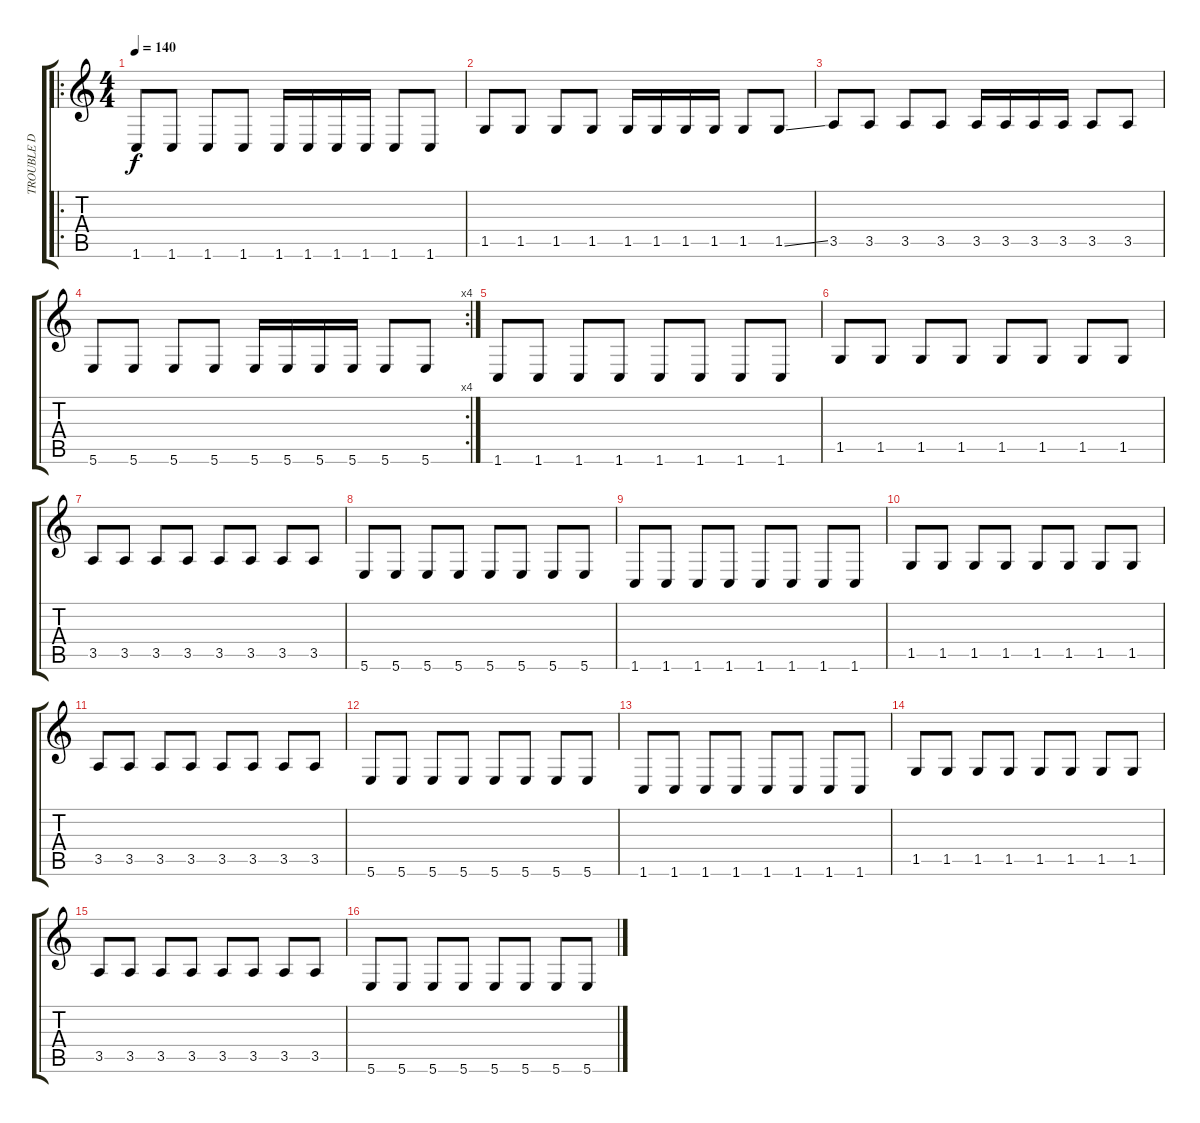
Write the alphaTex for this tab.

\track ("TROUBLE D" "TROUBLE D") {instrument electricbassfinger}
\staff {score tabs}
\tuning (Db4 Ab3 E3 B2 Gb2 B1) {hide}
\ro
\ts (4 4)
\tempo 140
\clef g2
\ks c
1.6.8{dy f} 1.6.8 1.6.8 1.6.8 1.6.16 1.6.16 1.6.16 1.6.16 1.6.8 1.6.8 |
1.5.8 1.5.8 1.5.8 1.5.8 1.5.16 1.5.16 1.5.16 1.5.16 1.5.8 1.5{ss}.8 |
3.5.8 3.5.8 3.5.8 3.5.8 3.5.16 3.5.16 3.5.16 3.5.16 3.5.8 3.5.8 |
\rc 4
5.6.8 5.6.8 5.6.8 5.6.8 5.6.16 5.6.16 5.6.16 5.6.16 5.6.8 5.6.8 |
1.6.8 1.6.8 1.6.8 1.6.8 1.6.8 1.6.8 1.6.8 1.6.8 |
1.5.8 1.5.8 1.5.8 1.5.8 1.5.8 1.5.8 1.5.8 1.5.8 |
3.5.8 3.5.8 3.5.8 3.5.8 3.5.8 3.5.8 3.5.8 3.5.8 |
5.6.8 5.6.8 5.6.8 5.6.8 5.6.8 5.6.8 5.6.8 5.6.8 |
1.6.8 1.6.8 1.6.8 1.6.8 1.6.8 1.6.8 1.6.8 1.6.8 |
1.5.8 1.5.8 1.5.8 1.5.8 1.5.8 1.5.8 1.5.8 1.5.8 |
3.5.8 3.5.8 3.5.8 3.5.8 3.5.8 3.5.8 3.5.8 3.5.8 |
5.6.8 5.6.8 5.6.8 5.6.8 5.6.8 5.6.8 5.6.8 5.6.8 |
1.6.8 1.6.8 1.6.8 1.6.8 1.6.8 1.6.8 1.6.8 1.6.8 |
1.5.8 1.5.8 1.5.8 1.5.8 1.5.8 1.5.8 1.5.8 1.5.8 |
3.5.8 3.5.8 3.5.8 3.5.8 3.5.8 3.5.8 3.5.8 3.5.8 |
5.6.8 5.6.8 5.6.8 5.6.8 5.6.8 5.6.8 5.6.8 5.6.8
